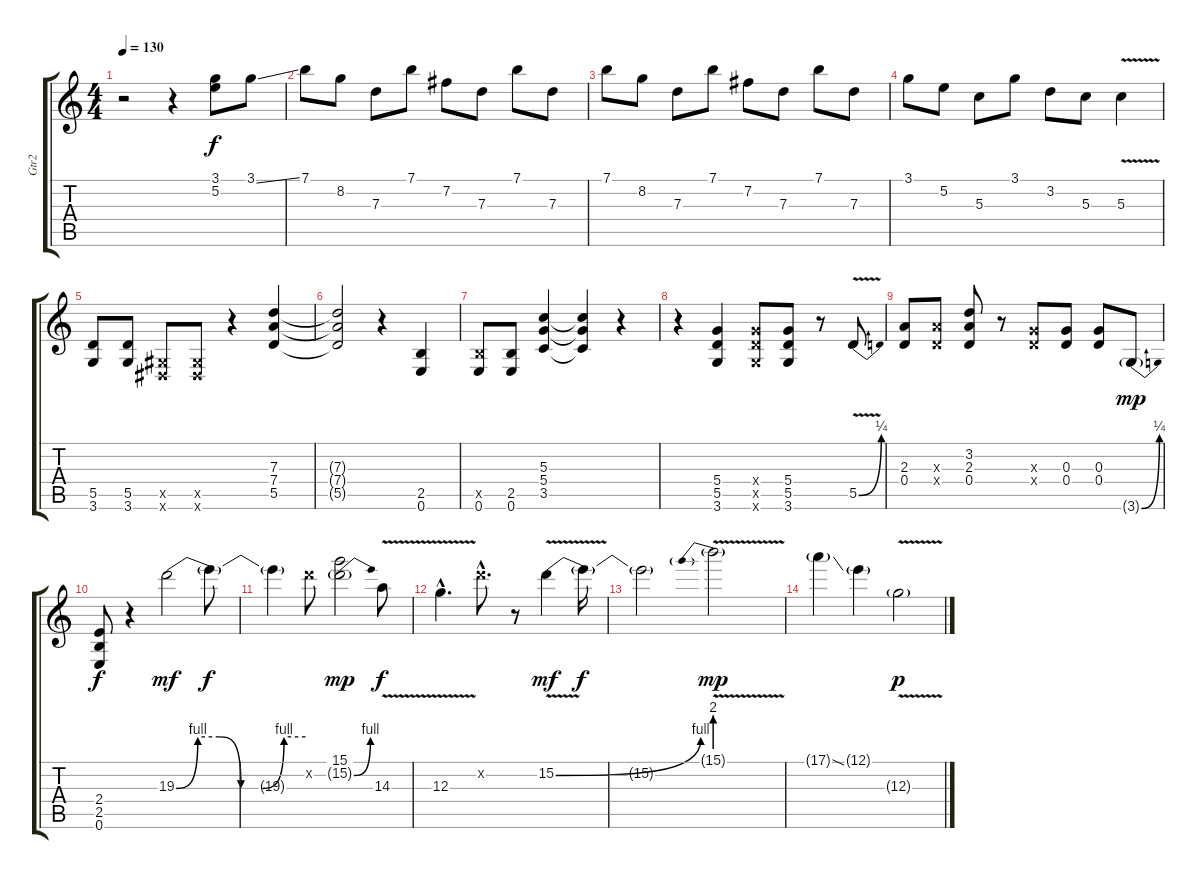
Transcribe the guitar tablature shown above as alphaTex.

\track ("Gtr2" "Gtr2") {instrument distortionguitar}
\staff {score tabs}
\tuning (E4 B3 G3 D3 A2 E2) {hide}
\ts (4 4)
\tempo 130
\clef g2
\ks c
r.2{dy mp} r.4 (3.1 5.2).8{dy f volume 12} 3.1{ss}.8 |
7.1.8 8.2.8 7.3.8 7.1.8 7.2.8 7.3.8 7.1.8 7.3.8 |
7.1.8 8.2.8 7.3.8 7.1.8 7.2.8 7.3.8 7.1.8 7.3.8 |
3.1.8 5.2.8 5.3.8 3.1.8 3.2.8 5.3.8 5.3{v}.4 |
(5.5 3.6).8 (5.5 3.6).8 (-1.5{x} -1.6{x}).8 (-1.5{x} -1.6{x}).8 r.4 (7.3 7.4 5.5).4 |
(7.3{t} 7.4{t} 5.5{t}).2 r.4 (2.5 0.6).4 |
(2.5{x} 0.6).8 (2.5 0.6).8 (5.3 5.4 3.5).4 (5.3{t} 5.4{t} 3.5{t}).4 r.4 |
r.4 (5.4 5.5 3.6).4 (5.4{x} 5.5{x} 3.6{x}).8 (5.4 5.5 3.6).8 r.8 5.5{be (bend 0 0 60 1) v}.8 |
(2.3 0.4).8 (2.3{x} 0.4{x}).8 (3.2 2.3 0.4).8 r.8 (0.3{x} 0.4{x}).8 (0.3 0.4).8 (0.3 0.4).8 3.6{be (bend 0 0 60 1) g}.8{dy mp} |
(2.4 2.5 0.6).8{dy f} r.4 19.3{be (custom 0 0 10 4 20 4 30 0 40 0 50 4 60 4)}.2{dy mf} 19.3{t}.8{dy f} |
19.3{t}.4 15.2{x}.8 (15.1 15.2{be (bend 0 0 60 4) g}).2{dy mp} 14.3{v}.8{dy f} |
12.3{v hac}.4{d} 15.2{hac x}.8{d} r.8 15.2{be (bend 0 0 60 4) v}.4{dy mf} 15.2{t}.16{dy f} |
15.2{t}.2 15.1{be (prebend 0 8 60 8) v g}.2{dy mp} |
17.1{ss g}.4 12.1{g}.4 12.3{v g}.2{dy p}
